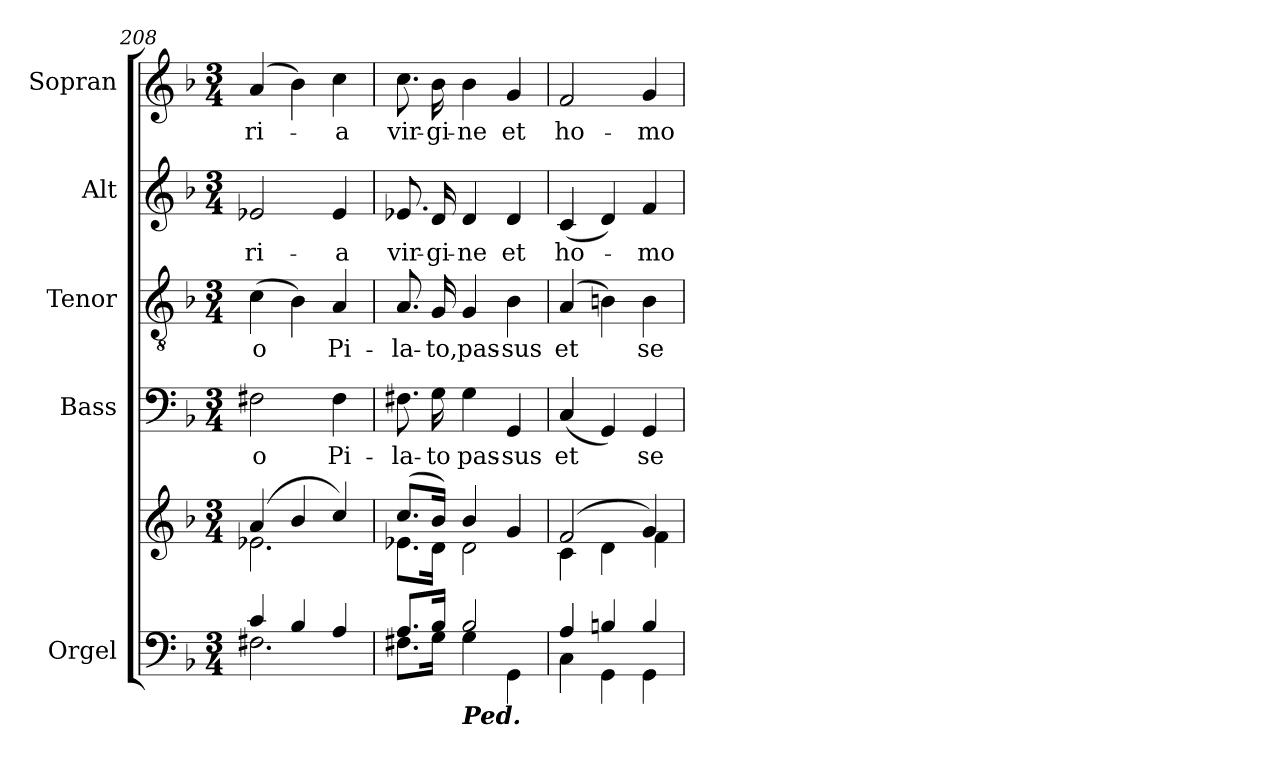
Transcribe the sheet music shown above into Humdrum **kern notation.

**kern	**kern	**kern	**text	**kern	**text	**kern	**text	**kern	**text
*part5	*part5	*part4	*part4	*part3	*part3	*part2	*part2	*part1	*part1
*staff6	*staff5	*staff4	*staff4	*staff3	*staff3	*staff2	*staff2	*staff1	*staff1
*I"Orgel	*	*I"Bass	*	*I"Tenor	*	*I"Alt	*	*I"Sopran	*
*I'Org.	*	*I'B.	*	*I'T.	*	*I'A.	*	*I'S.	*
*clefF4	*clefG2	*clefF4	*	*clefGv2	*	*clefG2	*	*clefG2	*
*k[b-]	*k[b-]	*k[b-]	*	*k[b-]	*	*k[b-]	*	*k[b-]	*
*F:	*F:	*F:	*	*F:	*	*F:	*	*F:	*
*M3/4	*M3/4	*M3/4	*	*M3/4	*	*M3/4	*	*M3/4	*
=208	=208	=208	=208	=208	=208	=208	=208	=208	=208
*^	*^	*	*	*	*	*	*	*	*
!	!	!	!	!	!LO:LY:b	!	!LO:LY:b	!	!LO:LY:b	!	!LO:LY:b
4c/	2.F#X\	(4a/	2.e-X\	2F#X\	-o	(>4c\	-o	2e-X/	-ri-	(4a/	-ri-
4B-/	.	4b-/	.	.	.	4B-\)	.	.	.	4b-\)	.
!	!	!	!	!	!LO:LY:b	!	!LO:LY:b	!	!LO:LY:b	!	!LO:LY:b
4A/	.	4cc/)	.	4F#\	Pi-	4A/	Pi-	4e-/	-a	4cc\	-a
!!LO:PB:g=z
=209	=209	=209	=209	=209	=209	=209	=209	=209	=209	=209	=209
!	!	!	!	!	!LO:LY:b	!	!LO:LY:b	!	!LO:LY:b	!	!LO:LY:b
8.A/L	8.F#X\L	(>8.cc/L	8.e-X\L	8.F#X\	-la-	8.A/	-la-	8.e-X/	vir-	8.cc\	vir-
!	!	!	!	!	!LO:LY:b	!	!LO:LY:b	!	!LO:LY:b	!	!LO:LY:b
16B-/Jk	16G\Jk	16b-/Jk)	16d\Jk	16G\	-to	16G/	-to,	16d/	-gi-	16b-\	-gi-
!LO:TX:b:Bi:t=Ped.	!	!	!	!	!	!	!	!	!	!	!
!	!	!	!	!	!LO:LY:b	!	!LO:LY:b	!	!LO:LY:b	!	!LO:LY:b
2B-/	4G\	4b-/	2d\	4G\	pas-	4G/	pas-	4d/	-ne	4b-\	-ne
!	!	!	!	!	!LO:LY:b	!	!LO:LY:b	!	!LO:LY:b	!	!LO:LY:b
.	4GG\	4g/	.	4GG/	-sus	4B-\	-sus	4d/	et	4g/	et
=210	=210	=210	=210	=210	=210	=210	=210	=210	=210	=210	=210
!	!	!	!	!	!LO:LY:b	!	!LO:LY:b	!	!LO:LY:b	!	!LO:LY:b
4A/	4C\	(2f/	4c\	(<4C/	et	(4A/	et	(<4c/	ho-	2f/	ho-
4Bn/	4GG\	.	4d\	4GG/)	.	4Bn\)	.	4d/)	.	.	.
!	!	!	!	!	!LO:LY:b	!	!LO:LY:b	!	!LO:LY:b	!	!LO:LY:b
4B/	4GG\	4g/)	4f\	4GG/	se-	4B\	se-	4f/	-mo-	4g/	-mo
*v	*v	*	*	*	*	*	*	*	*	*	*
*	*v	*v	*	*	*	*	*	*	*	*
=	=	=	=	=	=	=	=	=	=
*-	*-	*-	*-	*-	*-	*-	*-	*-	*-
